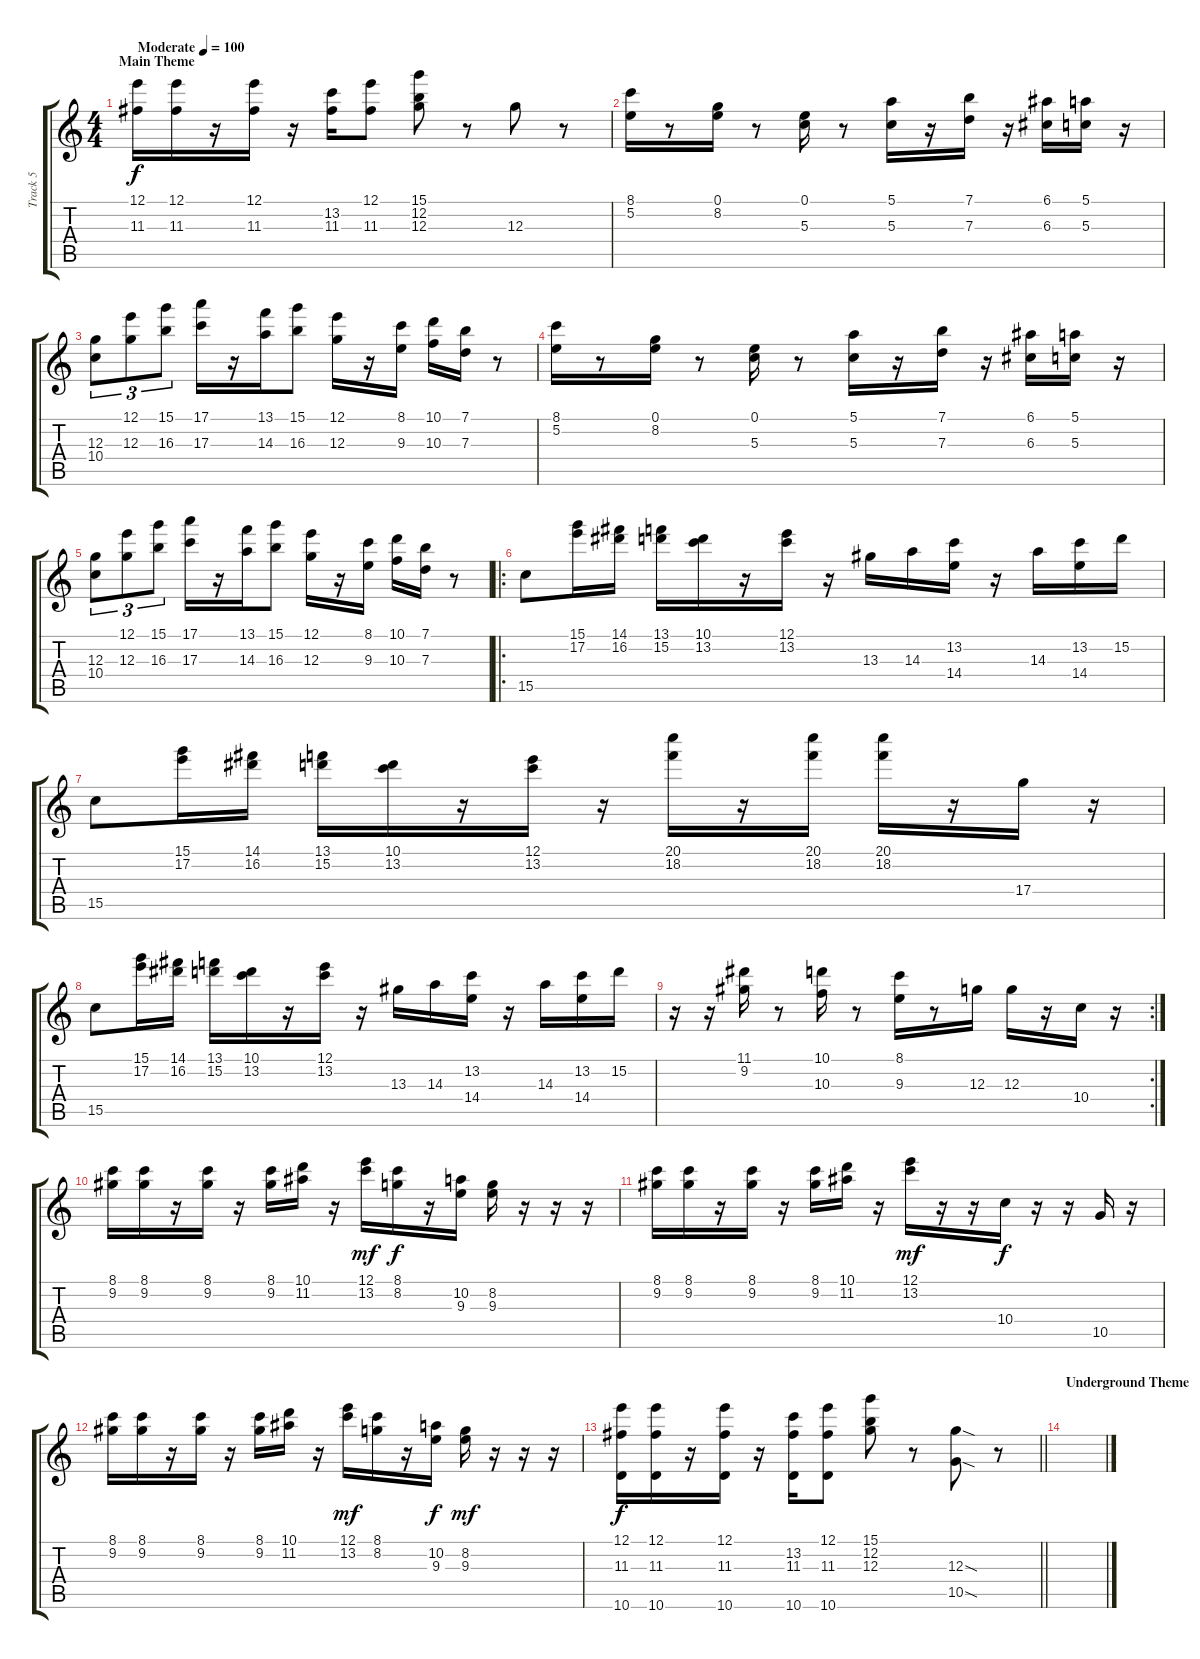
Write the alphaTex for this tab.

\track ("Track 5" "Track 5") {instrument overdrivenguitar}
\staff {score tabs}
\tuning (E4 B3 G3 D3 A2 E2) {hide}
\ts (4 4)
\section ("" "Main Theme")
\tempo (100 "Moderate")
\clef g2
\ks c
(12.1 11.3).16{dy f instrument overdrivenguitar} (12.1 11.3).16 r.16 (12.1 11.3).16 r.16 (13.2 11.3).16 (12.1 11.3).8 (15.1 12.2 12.3).8 r.8 12.3.8 r.8 |
(8.1 5.2).16 r.8 (0.1 8.2).16 r.8 (0.1 5.3).16 r.8 (5.1 5.3).16 r.16 (7.1 7.3).16 r.16 (6.1 6.3).16 (5.1 5.3).16 r.16 |
(12.3 10.4).8{tu (3 2)} (12.1 12.3).8{tu (3 2)} (15.1 16.3).8{tu (3 2)} (17.1 17.3).16 r.16 (13.1 14.3).16 (15.1 16.3).8 (12.1 12.3).16 r.16 (8.1 9.3).16 (10.1 10.3).16 (7.1 7.3).16 r.8 |
(8.1 5.2).16 r.8 (0.1 8.2).16 r.8 (0.1 5.3).16 r.8 (5.1 5.3).16 r.16 (7.1 7.3).16 r.16 (6.1 6.3).16 (5.1 5.3).16 r.16 |
(12.3 10.4).8{tu (3 2)} (12.1 12.3).8{tu (3 2)} (15.1 16.3).8{tu (3 2)} (17.1 17.3).16 r.16 (13.1 14.3).16 (15.1 16.3).8 (12.1 12.3).16 r.16 (8.1 9.3).16 (10.1 10.3).16 (7.1 7.3).16 r.8 |
\ro
15.5.8 (15.1 17.2).16 (14.1 16.2).16 (13.1 15.2).16 (10.1 13.2).16 r.16 (12.1 13.2).16 r.16 13.3.16 14.3.16 (13.2 14.4).16 r.16 14.3.16 (13.2 14.4).16 15.2.16 |
15.5.8 (15.1 17.2).16 (14.1 16.2).16 (13.1 15.2).16 (10.1 13.2).16 r.16 (12.1 13.2).16 r.16 (20.1 18.2).16 r.16 (20.1 18.2).16 (20.1 18.2).16 r.16 17.4.16 r.16 |
15.5.8 (15.1 17.2).16 (14.1 16.2).16 (13.1 15.2).16 (10.1 13.2).16 r.16 (12.1 13.2).16 r.16 13.3.16 14.3.16 (13.2 14.4).16 r.16 14.3.16 (13.2 14.4).16 15.2.16 |
\rc 2
r.16 r.16 (11.1 9.2).16 r.8 (10.1 10.3).16 r.8 (8.1 9.3).16 r.8 12.3.16 12.3.16 r.16 10.4.16 r.16 |
(8.1 9.2).16 (8.1 9.2).16 r.16 (8.1 9.2).16 r.16 (8.1 9.2).16 (10.1 11.2).16 r.16 (12.1 13.2).16{dy mf} (8.1 8.2).16{dy f} r.16 (10.2 9.3).16 (8.2 9.3).16 r.16 r.16 r.16 |
(8.1 9.2).16 (8.1 9.2).16 r.16 (8.1 9.2).16 r.16 (8.1 9.2).16 (10.1 11.2).16 r.16 (12.1 13.2).16{dy mf} r.16 r.16 10.4.16{dy f} r.16 r.16 10.5.16 r.16 |
(8.1 9.2).16 (8.1 9.2).16 r.16 (8.1 9.2).16 r.16 (8.1 9.2).16 (10.1 11.2).16 r.16 (12.1 13.2).16{dy mf} (8.1 8.2).16 r.16 (10.2 9.3).16{dy f} (8.2 9.3).16{dy mf} r.16 r.16 r.16 |
\barLineRight lightlight
(12.1 11.3 10.6).16{dy f} (12.1 11.3 10.6).16 r.16 (12.1 11.3 10.6).16 r.16 (13.2 11.3 10.6).16 (12.1 11.3 10.6).8 (15.1 12.2 12.3).8 r.8 (12.3{sod} 10.5{sod}).8 r.8 |
\section ("" "Underground Theme")
